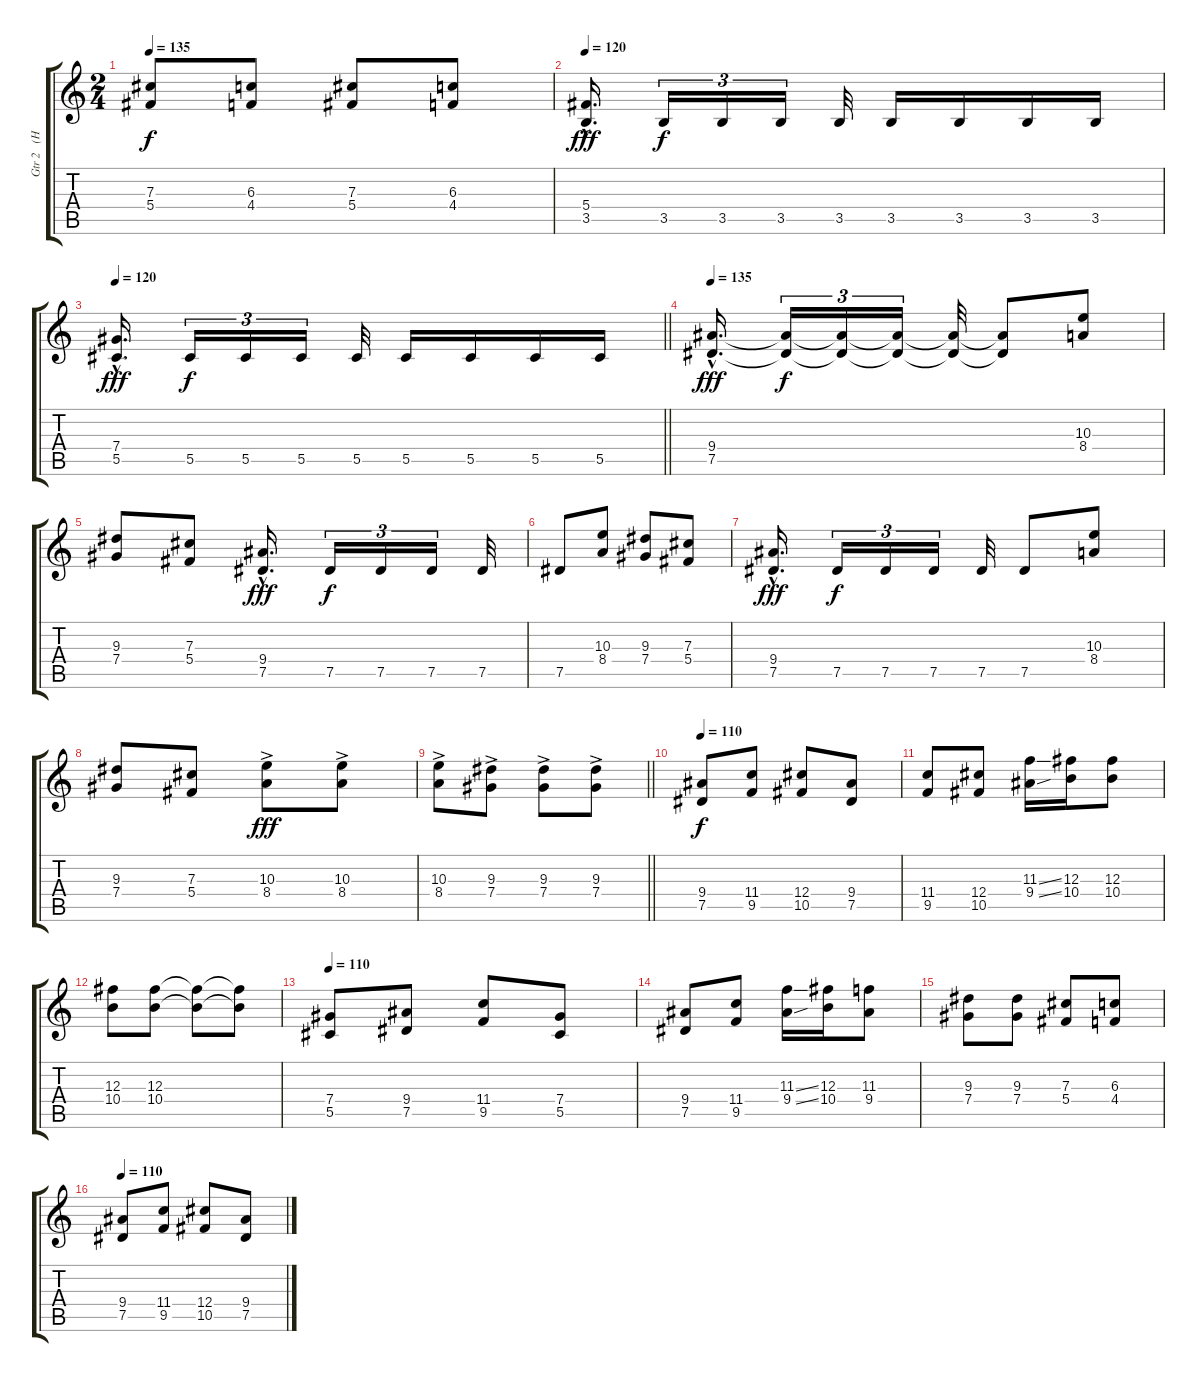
\track ("Gtr 2   (Hernan)" "Gtr 2   (H") {instrument distortionguitar}
\staff {score tabs}
\tuning (Eb4 Bb3 Gb3 Db3 Ab2 Eb2) {hide}
\ts (2 4)
\tempo 135
\clef g2
\ks c
(7.3 5.4).8{dy f} (6.3 4.4).8 (7.3 5.4).8 (6.3 4.4).8 |
\tempo 120
(5.4{hac} 3.5{hac}).16{d dy fff} 3.5.16{tu (3 2) dy f} 3.5.16{tu (3 2)} 3.5.16{tu (3 2)} 3.5.32 3.5.16 3.5.16 3.5.16 3.5.16 |
\tempo 120
\barLineRight lightlight
(7.4{hac} 5.5{hac}).16{d dy fff} 5.5.16{tu (3 2) dy f} 5.5.16{tu (3 2)} 5.5.16{tu (3 2)} 5.5.32 5.5.16 5.5.16 5.5.16 5.5.16 |
\tempo 135
(9.4{hac} 7.5{hac}).16{d dy fff} (9.4{t} 7.5{t}).16{tu (3 2) dy f} (9.4{t} 7.5{t}).16{tu (3 2)} (9.4{t} 7.5{t}).16{tu (3 2)} (9.4{t} 7.5{t}).32 (9.4{t} 7.5{t}).8 (10.3 8.4).8 |
(9.3 7.4).8 (7.3 5.4).8 (9.4{hac} 7.5{hac}).16{d dy fff} 7.5.16{tu (3 2) dy f} 7.5.16{tu (3 2)} 7.5.16{tu (3 2)} 7.5.32 |
7.5.8 (10.3 8.4).8 (9.3 7.4).8 (7.3 5.4).8 |
(9.4{hac} 7.5{hac}).16{d dy fff} 7.5.16{tu (3 2) dy f} 7.5.16{tu (3 2)} 7.5.16{tu (3 2)} 7.5.32 7.5.8 (10.3 8.4).8 |
(9.3 7.4).8 (7.3 5.4).8 (10.3{ac} 8.4).8{dy fff} (10.3{ac} 8.4).8 |
\barLineRight lightlight
(10.3{ac} 8.4).8 (9.3{ac} 7.4).8 (9.3{ac} 7.4).8 (9.3{ac} 7.4).8 |
\tempo 110
(9.4 7.5).8{dy f} (11.4 9.5).8 (12.4 10.5).8 (9.4 7.5).8 |
(11.4 9.5).8 (12.4 10.5).8 (11.3{ss} 9.4{ss}).16 (12.3 10.4).16 (12.3 10.4).8 |
(12.3 10.4).8 (12.3 10.4).8 (12.3{t} 10.4{t}).8 (12.3{t} 10.4{t}).8 |
\tempo 110
(7.4 5.5).8 (9.4 7.5).8 (11.4 9.5).8 (7.4 5.5).8 |
(9.4 7.5).8 (11.4 9.5).8 (11.3{ss} 9.4{ss}).16 (12.3 10.4).16 (11.3 9.4).8 |
(9.3 7.4).8 (9.3 7.4).8 (7.3 5.4).8 (6.3 4.4).8 |
\tempo 110
(9.4 7.5).8 (11.4 9.5).8 (12.4 10.5).8 (9.4 7.5).8
